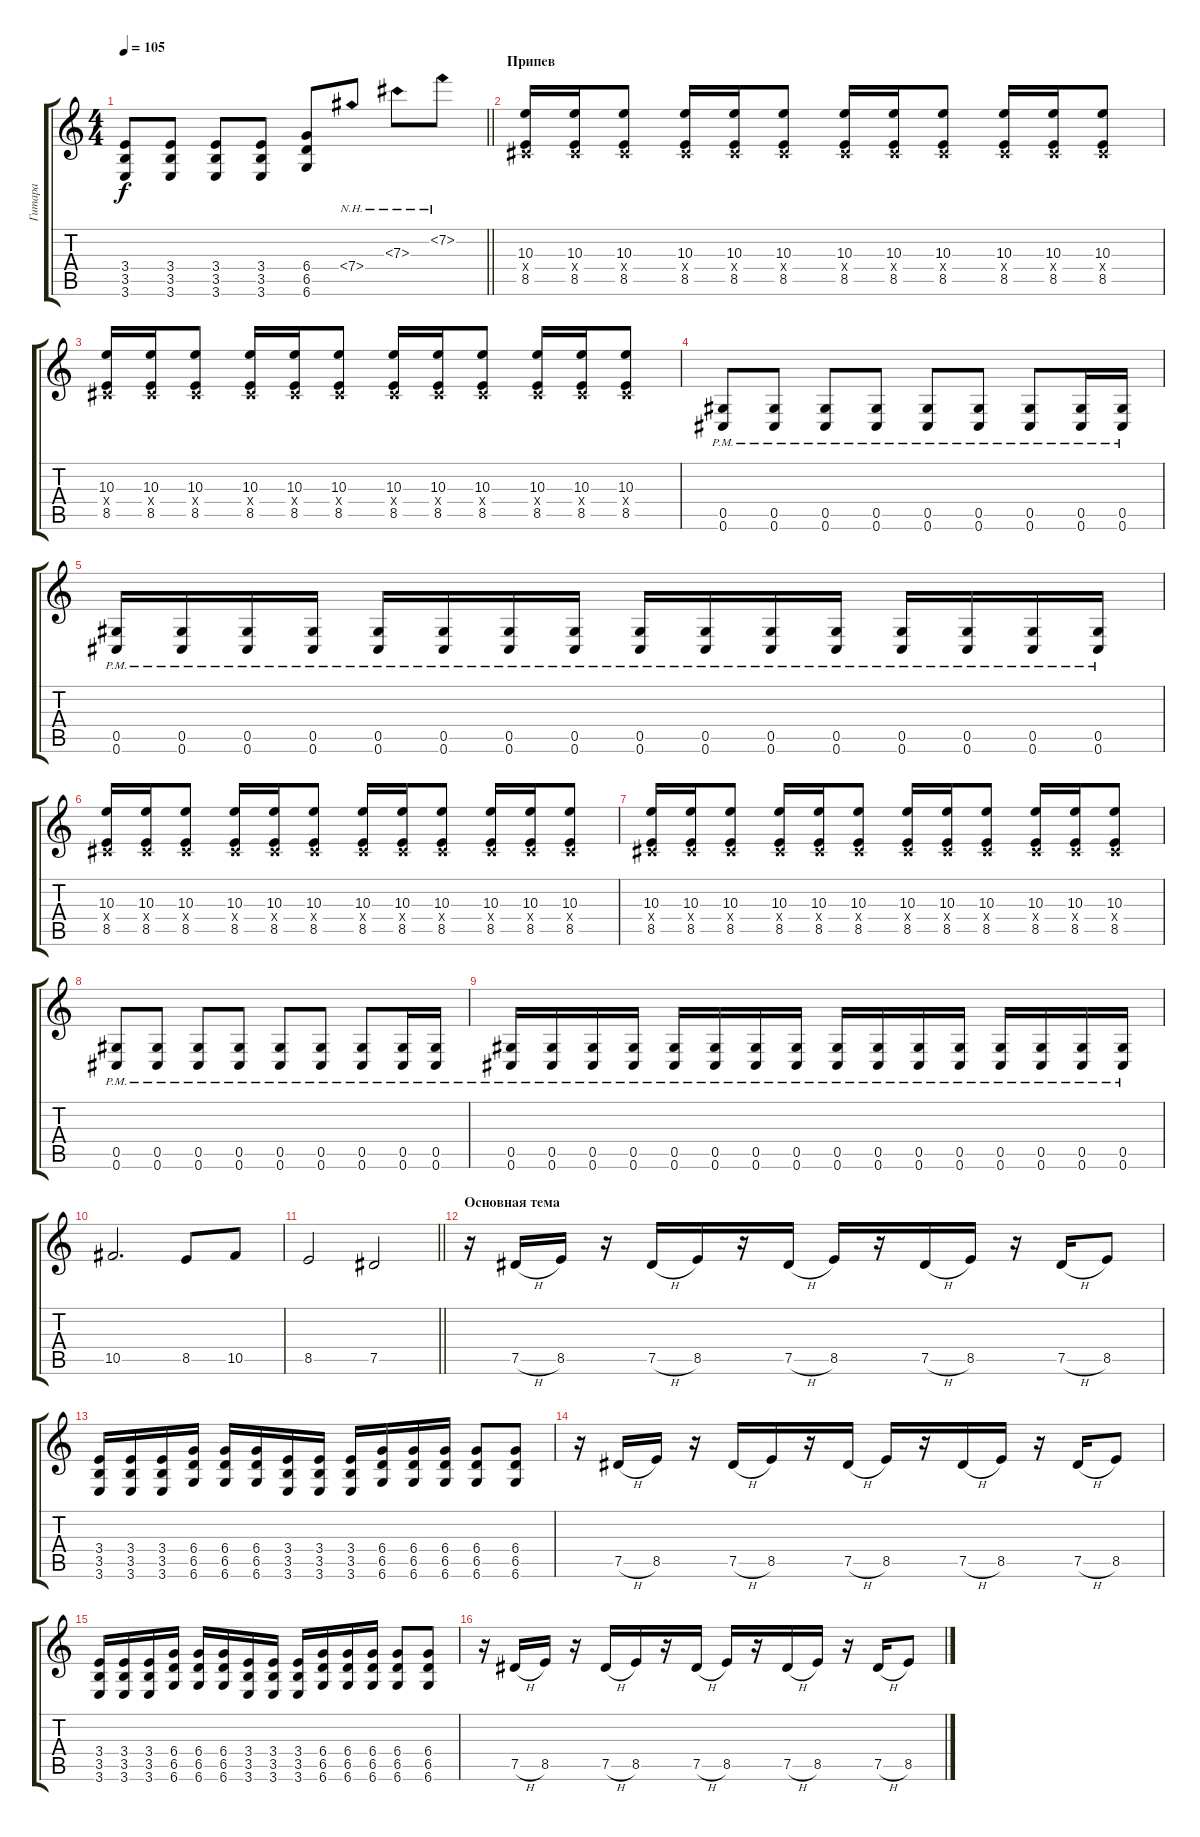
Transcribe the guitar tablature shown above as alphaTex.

\track ("Гитара" "Гитара") {instrument overdrivenguitar}
\staff {score tabs}
\tuning (Eb4 Bb3 Gb3 Db3 Ab2 Db2) {hide}
\ts (4 4)
\tempo 105
\clef g2
\barLineRight lightlight
\ks c
(3.4 3.5 3.6).8{dy f} (3.4 3.5 3.6).8 (3.4 3.5 3.6).8 (3.4 3.5 3.6).8 (6.4 6.5 6.6).8 7.4{nh}.8 7.3{nh}.8 7.2{nh}.8 |
\section ("" "Припев")
(10.3 0.4{x} 8.5).16 (10.3 0.4{x} 8.5).16 (10.3 0.4{x} 8.5).8 (10.3 0.4{x} 8.5).16 (10.3 0.4{x} 8.5).16 (10.3 0.4{x} 8.5).8 (10.3 0.4{x} 8.5).16 (10.3 0.4{x} 8.5).16 (10.3 0.4{x} 8.5).8 (10.3 0.4{x} 8.5).16 (10.3 0.4{x} 8.5).16 (10.3 0.4{x} 8.5).8 |
(10.3 0.4{x} 8.5).16 (10.3 0.4{x} 8.5).16 (10.3 0.4{x} 8.5).8 (10.3 0.4{x} 8.5).16 (10.3 0.4{x} 8.5).16 (10.3 0.4{x} 8.5).8 (10.3 0.4{x} 8.5).16 (10.3 0.4{x} 8.5).16 (10.3 0.4{x} 8.5).8 (10.3 0.4{x} 8.5).16 (10.3 0.4{x} 8.5).16 (10.3 0.4{x} 8.5).8 |
(0.5{pm} 0.6{pm}).8 (0.5{pm} 0.6{pm}).8 (0.5{pm} 0.6{pm}).8 (0.5{pm} 0.6{pm}).8 (0.5{pm} 0.6{pm}).8 (0.5{pm} 0.6{pm}).8 (0.5{pm} 0.6{pm}).8 (0.5{pm} 0.6{pm}).16 (0.5{pm} 0.6{pm}).16 |
(0.5{pm} 0.6{pm}).16 (0.5{pm} 0.6{pm}).16 (0.5{pm} 0.6{pm}).16 (0.5{pm} 0.6{pm}).16 (0.5{pm} 0.6{pm}).16 (0.5{pm} 0.6{pm}).16 (0.5{pm} 0.6{pm}).16 (0.5{pm} 0.6{pm}).16 (0.5{pm} 0.6{pm}).16 (0.5{pm} 0.6{pm}).16 (0.5{pm} 0.6{pm}).16 (0.5{pm} 0.6{pm}).16 (0.5{pm} 0.6{pm}).16 (0.5{pm} 0.6{pm}).16 (0.5{pm} 0.6{pm}).16 (0.5{pm} 0.6{pm}).16 |
(10.3 0.4{x} 8.5).16 (10.3 0.4{x} 8.5).16 (10.3 0.4{x} 8.5).8 (10.3 0.4{x} 8.5).16 (10.3 0.4{x} 8.5).16 (10.3 0.4{x} 8.5).8 (10.3 0.4{x} 8.5).16 (10.3 0.4{x} 8.5).16 (10.3 0.4{x} 8.5).8 (10.3 0.4{x} 8.5).16 (10.3 0.4{x} 8.5).16 (10.3 0.4{x} 8.5).8 |
(10.3 0.4{x} 8.5).16 (10.3 0.4{x} 8.5).16 (10.3 0.4{x} 8.5).8 (10.3 0.4{x} 8.5).16 (10.3 0.4{x} 8.5).16 (10.3 0.4{x} 8.5).8 (10.3 0.4{x} 8.5).16 (10.3 0.4{x} 8.5).16 (10.3 0.4{x} 8.5).8 (10.3 0.4{x} 8.5).16 (10.3 0.4{x} 8.5).16 (10.3 0.4{x} 8.5).8 |
(0.5{pm} 0.6{pm}).8 (0.5{pm} 0.6{pm}).8 (0.5{pm} 0.6{pm}).8 (0.5{pm} 0.6{pm}).8 (0.5{pm} 0.6{pm}).8 (0.5{pm} 0.6{pm}).8 (0.5{pm} 0.6{pm}).8 (0.5{pm} 0.6{pm}).16 (0.5{pm} 0.6{pm}).16 |
(0.5{pm} 0.6{pm}).16 (0.5{pm} 0.6{pm}).16 (0.5{pm} 0.6{pm}).16 (0.5{pm} 0.6{pm}).16 (0.5{pm} 0.6{pm}).16 (0.5{pm} 0.6{pm}).16 (0.5{pm} 0.6{pm}).16 (0.5{pm} 0.6{pm}).16 (0.5{pm} 0.6{pm}).16 (0.5{pm} 0.6{pm}).16 (0.5{pm} 0.6{pm}).16 (0.5{pm} 0.6{pm}).16 (0.5{pm} 0.6{pm}).16 (0.5{pm} 0.6{pm}).16 (0.5{pm} 0.6{pm}).16 (0.5{pm} 0.6{pm}).16 |
10.5.2{d} 8.5.8 10.5.8 |
\barLineRight lightlight
8.5.2 7.5.2 |
\section ("" "Основная тема")
r.16 7.5{h}.16 8.5.16 r.16 7.5{h}.16 8.5.16 r.16 7.5{h}.16 8.5.16 r.16 7.5{h}.16 8.5.16 r.16 7.5{h}.16 8.5.8 |
(3.4 3.5 3.6).16 (3.4 3.5 3.6).16 (3.4 3.5 3.6).16 (6.4 6.5 6.6).16 (6.4 6.5 6.6).16 (6.4 6.5 6.6).16 (3.4 3.5 3.6).16 (3.4 3.5 3.6).16 (3.4 3.5 3.6).16 (6.4 6.5 6.6).16 (6.4 6.5 6.6).16 (6.4 6.5 6.6).16 (6.4 6.5 6.6).8 (6.4 6.5 6.6).8 |
r.16 7.5{h}.16 8.5.16 r.16 7.5{h}.16 8.5.16 r.16 7.5{h}.16 8.5.16 r.16 7.5{h}.16 8.5.16 r.16 7.5{h}.16 8.5.8 |
(3.4 3.5 3.6).16 (3.4 3.5 3.6).16 (3.4 3.5 3.6).16 (6.4 6.5 6.6).16 (6.4 6.5 6.6).16 (6.4 6.5 6.6).16 (3.4 3.5 3.6).16 (3.4 3.5 3.6).16 (3.4 3.5 3.6).16 (6.4 6.5 6.6).16 (6.4 6.5 6.6).16 (6.4 6.5 6.6).16 (6.4 6.5 6.6).8 (6.4 6.5 6.6).8 |
r.16 7.5{h}.16 8.5.16 r.16 7.5{h}.16 8.5.16 r.16 7.5{h}.16 8.5.16 r.16 7.5{h}.16 8.5.16 r.16 7.5{h}.16 8.5.8
